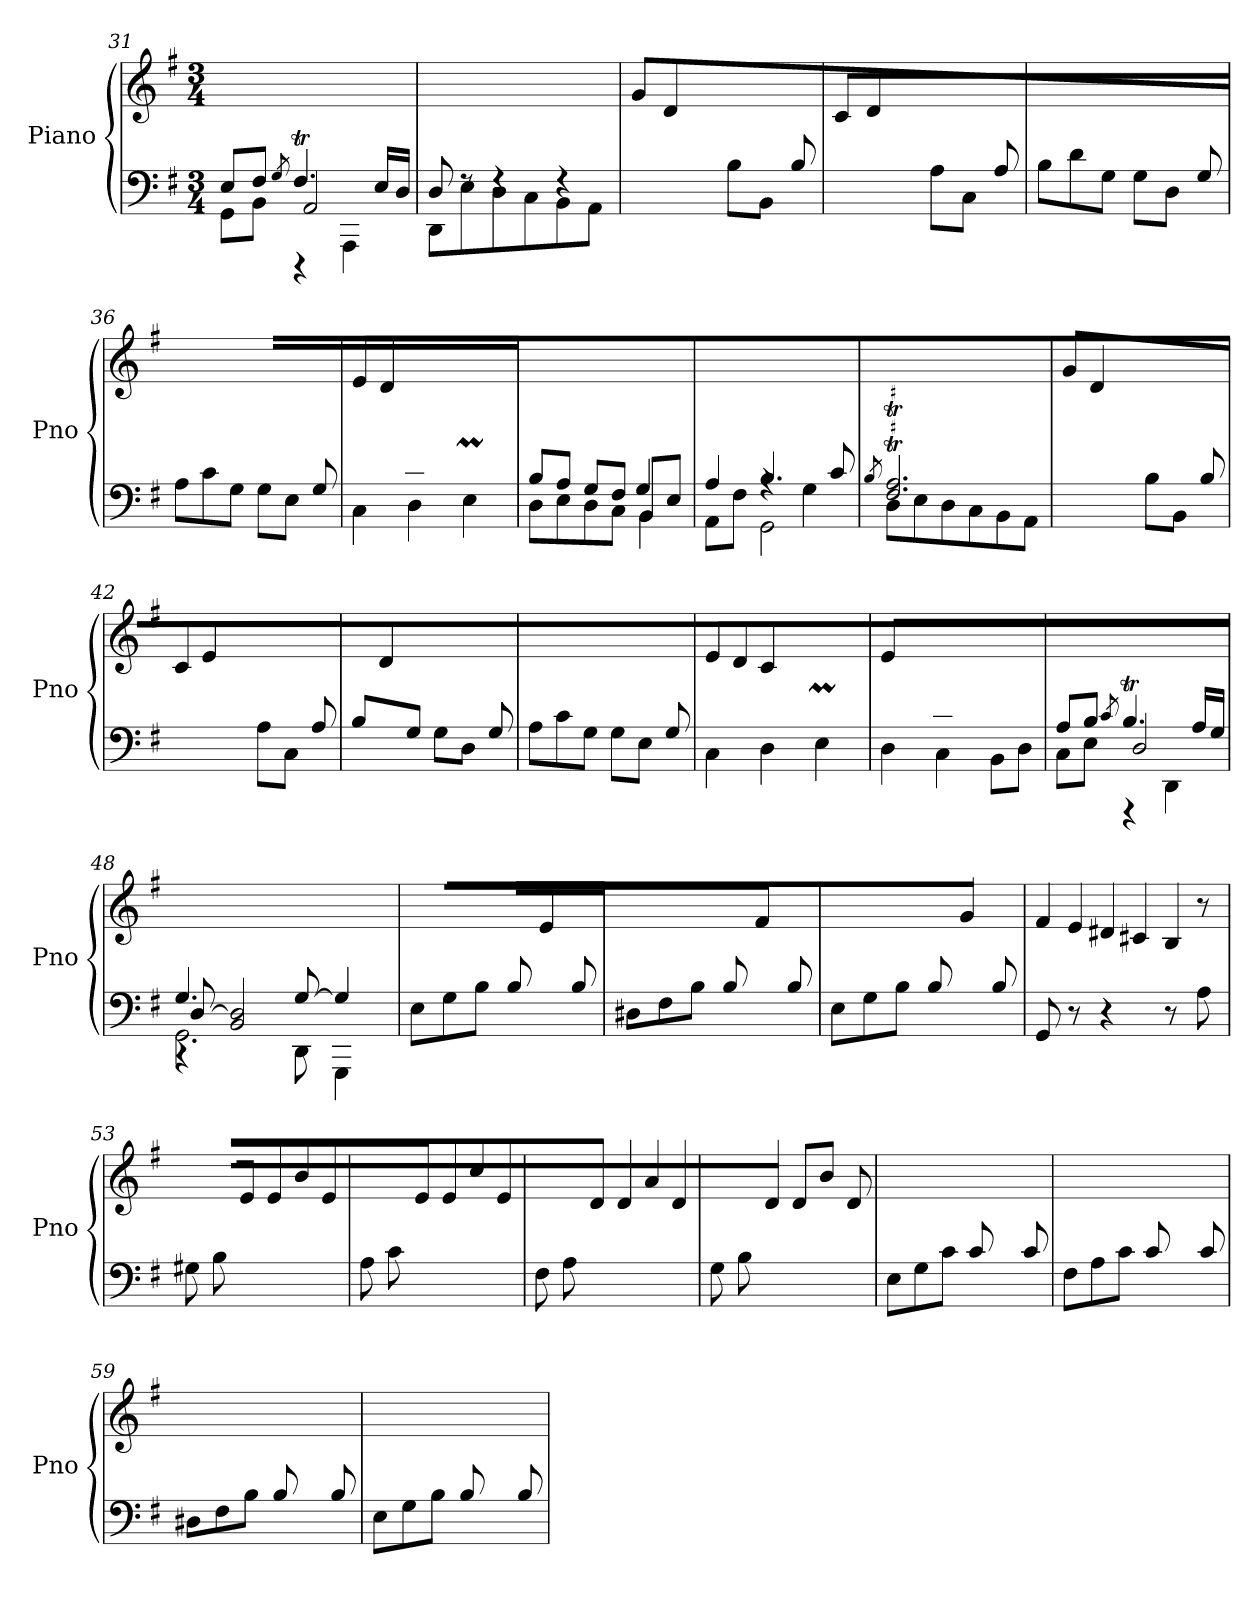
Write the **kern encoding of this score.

**kern	**kern
*part1	*part1
*staff2	*staff1
*I"Piano	*
*I'Pno	*
*clefF4	*clefG2
*k[f#]	*k[f#]
*M3/4	*M3/4
=31	=31
*^	*
*	*^	*
8E/L	8GG\L	4ryy	2.ryy
8F#/J	8BB\J	.	.
8qG/	.	.	.
4.F#t/	2AA/	4rDDD	.
.	.	4AAA\	.
16E/LL	.	.	.
16D/JJ	.	.	.
*	*v	*v	*
=32	=32	=32
8D/	8DD\L	2.ryy
8rF	8E\	.
4rF	8D\	.
.	8C\	.
4rF	8BB\	.
.	8AA\J	.
=33	=33	=33
4ryy	2.ryy	8g/L
.	.	8d/
8B/J	.	2ryy
8B\L	.	.
8BB\J	.	.
8B/	.	.
=34	=34	=34
4ryy	2.ryy	8c/L
.	.	8d/
8A/J	.	2ryy
8A\L	.	.
8C\J	.	.
8A/	.	.
*v	*v	*
=35	=35
8B\L	2.ryy
8d\	.
8G\J	.
8G\L	.
8D\J	.
8G/	.
!!LO:LB:g=z
=36	=36
8A\L	2.ryy
8c\	.
8G\J	.
8G\L	.
8E\J	.
8G/	.
=37	=37
*^	*
4ryy	4C\	8e/L
.	.	8d/
8c/	4D\	2ryy
8B/	.	.
8AM/	4E\	.
8G/J	.	.
=38	=38	=38
*	*^	*
8B/L	8D\L	2ryy	2.ryy
8A/J	8E\	.	.
8G/L	8D\	.	.
8F#/J	8C\J	.	.
8BB/L	4BB\	4G/	.
8E/J	.	.	.
=39	=39	=39	=39
4A/	8AA\L	4ryy	2.ryy
.	8F#\J	.	.
4.B/	4rA	2GG\	.
.	4G\	.	.
8c/	.	.	.
*v	*v	*v	*
=40	=40
8qB/	.
*^	*
2.F#/T 2.A/T	8D\L	2.ryy
.	8E\	.
.	8D\	.
.	8C\	.
.	8BB\	.
.	8AA\J	.
=41	=41	=41
4ryy	2.ryy	8g/L
.	.	8d/
8B/J	.	2ryy
8B\L	.	.
8BB\J	.	.
8B/	.	.
=42	=42	=42
4ryy	2.ryy	8c/L
.	.	8e/
8A/J	.	2ryy
8A\L	.	.
8C\J	.	.
8A/	.	.
=43	=43	=43
8B/L	2.ryy	8ryy
8ryy	.	8d/
8G/J	.	2ryy
8G\L	.	.
8D\J	.	.
8G/	.	.
*v	*v	*
!!LO:LB:g=z
=44	=44
8A\L	2.ryy
8c\	.
8G\J	.
8G\L	.
8E\J	.
8G/	.
=45	=45
*^	*
4.ryy	4C\	8e/L
.	.	8d/
.	4D\	8c/
8B/	.	4.ryy
8AM/	4E\	.
8G/J	.	.
=46	=46	=46
8ryy	4D\	8e/L
8F#/	.	2ryy
8c/	4C\	.
8D/	.	.
8G/	8BB\L	.
8B/J	8D\J	8ryy
=47	=47	=47
*	*^	*
8A/L	8C\L	4ryy	2.ryy
8B/J	8E\J	.	.
8qc/	.	.	.
4.Bt/	2D/	4rFFF	.
.	.	4DD\	.
16A/LL	.	.	.
16G/JJ	.	.	.
=48	=48	=48	=48
*	*	*^	*
4.G/	2.GG\	[8D/	4rCC	2.ryy
.	.	2BB/ 2D/]	.	.
.	.	.	8ryy	.
[8G/	.	.	8DD\	.
4G/]	.	.	4GGG\	.
.	.	8ryy	.	.
*	*v	*v	*v	*
=49	=49	=49
8E\L	2.ryy	2ryy
8G\	.	.
8B\J	.	.
8B/L	.	.
8ryy	.	8e/J
8B/	.	8ryy
=50	=50	=50
8D#X\L	2.ryy	2ryy
8F#\	.	.
8B\J	.	.
8B/L	.	.
8ryy	.	8f#/J
8B/	.	8ryy
=51	=51	=51
8E\L	2.ryy	2ryy
8G\	.	.
8B\J	.	.
8B/L	.	.
8ryy	.	8g/J
8B/	.	8ryy
*v	*v	*
!!LO:LB:g=z
=52	=52
8GG/	8f#/L
8r	8e/
4r	8d#X/
.	8c#X/
8r	8B/J
8A\	8r
=53	=53
*^	*
8G#X\L	2.ryy	4ryy
8B\	.	.
2ryy	.	8e\J
.	.	8e/L
.	.	8b/J
.	.	8e/
=54	=54	=54
8A\L	2.ryy	4ryy
8c\	.	.
2ryy	.	8e\J
.	.	8e/L
.	.	8cc/J
.	.	8e/
=55	=55	=55
8F#\L	2.ryy	4ryy
8A\	.	.
2ryy	.	8d\J
.	.	8d/L
.	.	8a/J
.	.	8d/
=56	=56	=56
8G\L	2.ryy	4ryy
8B\	.	.
2ryy	.	8d\J
.	.	8d/L
.	.	8b/J
.	.	8d/
=57	=57	=57
8E\L	2.ryy	2ryy
8G\	.	.
8c\J	.	.
8c/L	.	.
8ryy	.	8g/J
8c/	.	8ryy
=58	=58	=58
8F#\L	2.ryy	2ryy
8A\	.	.
8c\J	.	.
8c/L	.	.
8ryy	.	8a/J
8c/	.	8ryy
=59	=59	=59
8D#X\L	2.ryy	2ryy
8F#\	.	.
8B\J	.	.
8B/L	.	.
8ryy	.	8f#/J
8B/	.	8ryy
!!LO:LB:g=z
=60	=60	=60
8E\L	2.ryy	2ryy
8G\	.	.
8B\J	.	.
8B/L	.	.
8ryy	.	8g/J
8B/	.	8ryy
*v	*v	*
=	=
*-	*-
